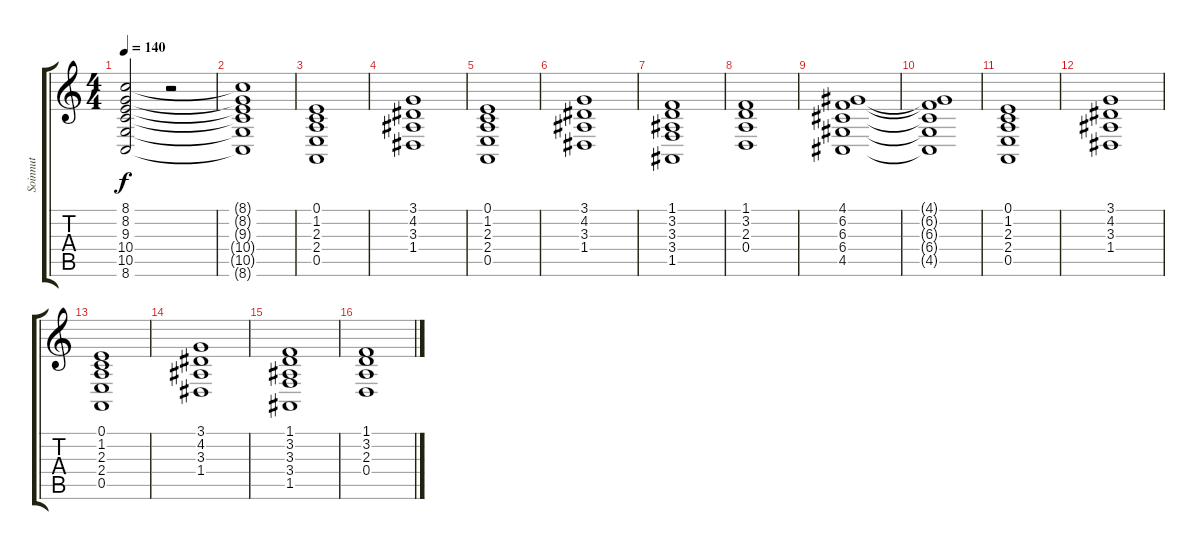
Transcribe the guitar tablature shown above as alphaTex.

\track ("Soinnut" "Soinnut") {instrument brasssection}
\staff {score tabs}
\tuning (E4 B3 G3 D3 A2 E2) {hide}
\ts (4 4)
\tempo 140
\clef g2
\ks c
(8.1{t} 8.2{t} 9.3{t} 10.4{t} 10.5{t} 8.6{t}).2{dy f} r.2 |
(8.1{t} 8.2{t} 9.3{t} 10.4{t} 10.5{t} 8.6{t}).1 |
(0.1 1.2 2.3 2.4 0.5).1 |
(3.1 4.2 3.3 1.4).1 |
(0.1 1.2 2.3 2.4 0.5).1 |
(3.1 4.2 3.3 1.4).1 |
(1.1 3.2 3.3 3.4 1.5).1 |
(1.1 3.2 2.3 0.4).1 |
(4.1 6.2 6.3 6.4 4.5).1 |
(4.1{t} 6.2{t} 6.3{t} 6.4{t} 4.5{t}).1 |
(0.1 1.2 2.3 2.4 0.5).1 |
(3.1 4.2 3.3 1.4).1 |
(0.1 1.2 2.3 2.4 0.5).1 |
(3.1 4.2 3.3 1.4).1 |
(1.1 3.2 3.3 3.4 1.5).1 |
(1.1 3.2 2.3 0.4).1
